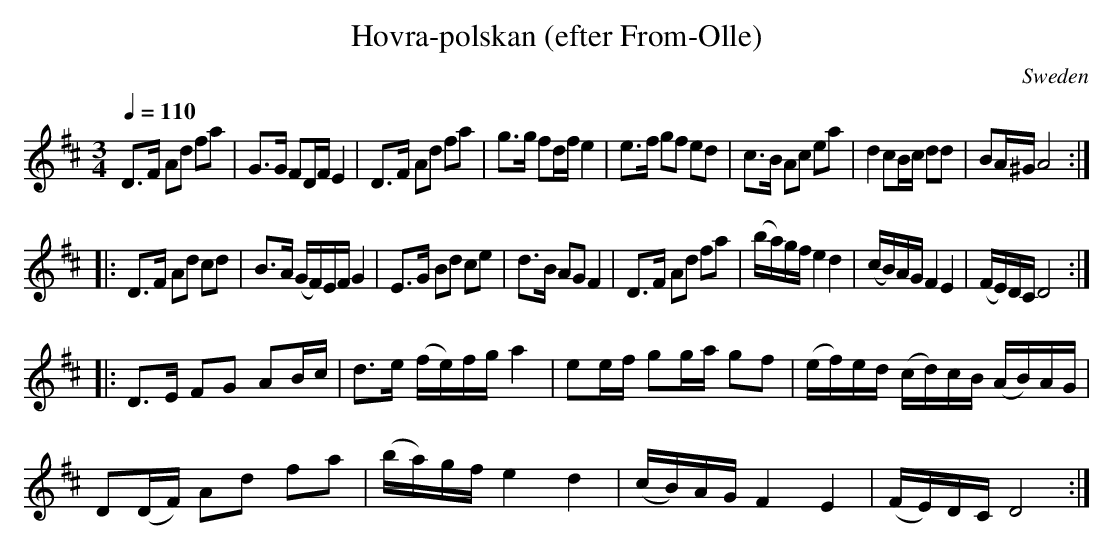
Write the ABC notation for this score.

X:1
T:Hovra-polskan (efter From-Olle)
Q:1/4=110
O:Sweden
M:3/4
L:1/8
K:D
D>F Ad fa|G>G FD/F/ E2|D>F Ad fa|g>g fd/f/ e2|\
e>f gf ed|c>B Ac ea|d2 cB/c/ dd|BA/^G/ A4::
D>F Ad cd|B>A (G/F/)E/F/ G2|E>G Bd ce|d>B AG F2|\
D>F Ad fa|(b/a/)g/f/ e2 d2|\
(c/B/)A/G/ F2 E2|(F/E/)D/C/ D4::
D>E FG AB/c/|d>e (f/e/)f/g/ a2|\
ee/f/ gg/a/ gf| (e/f/)e/d/ (c/d/)c/B/ (A/B/)A/G/|
D(D/F/) Ad fa|(b/a/)g/f/ e2 d2|\
(c/B/)A/G/ F2 E2|(F/E/)D/C/ D4:|
